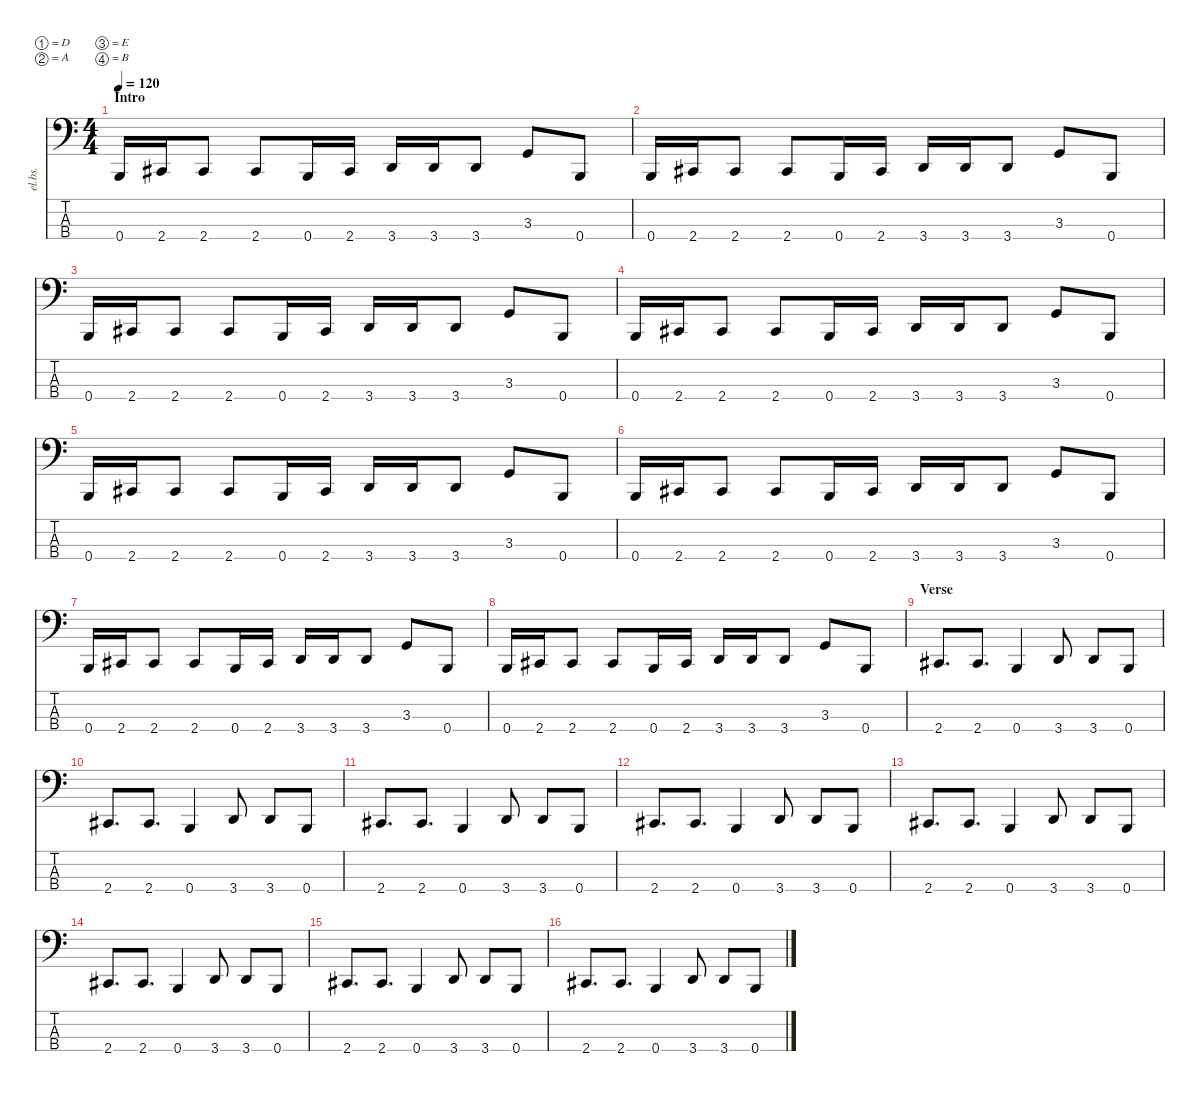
\defaultSystemsLayout 4
\hideDynamics
\bracketExtendMode nobrackets
\track ("Electric Bass - Michal" "el.bs.") {instrument electricbassfinger}
\staff {score tabs}
\tuning (D2 A1 E1 B0)
\ts (4 4)
\section ("" "Intro")
\tempo 120
\clef f4
\ks c
0.4.16{dy ff instrument electricbassfinger beam Up} 2.4{acc #}.16{beam Up} 2.4{acc #}.8{beam Up} 2.4{acc #}.8{beam Up} 0.4.16{beam Up} 2.4{acc #}.16{beam Up} 3.4.16{beam Up} 3.4.16{beam Up} 3.4.8{beam Up} 3.3.8{beam Up} 0.4.8{beam Up} |
0.4.16{beam Up} 2.4{acc #}.16{beam Up} 2.4{acc #}.8{beam Up} 2.4{acc #}.8{beam Up} 0.4.16{beam Up} 2.4{acc #}.16{beam Up} 3.4.16{beam Up} 3.4.16{beam Up} 3.4.8{beam Up} 3.3.8{beam Up} 0.4.8{beam Up} |
0.4.16{beam Up} 2.4{acc #}.16{beam Up} 2.4{acc #}.8{beam Up} 2.4{acc #}.8{beam Up} 0.4.16{beam Up} 2.4{acc #}.16{beam Up} 3.4.16{beam Up} 3.4.16{beam Up} 3.4.8{beam Up} 3.3.8{beam Up} 0.4.8{beam Up} |
0.4.16{beam Up} 2.4{acc #}.16{beam Up} 2.4{acc #}.8{beam Up} 2.4{acc #}.8{beam Up} 0.4.16{beam Up} 2.4{acc #}.16{beam Up} 3.4.16{beam Up} 3.4.16{beam Up} 3.4.8{beam Up} 3.3.8{beam Up} 0.4.8{beam Up} |
0.4.16{beam Up} 2.4{acc #}.16{beam Up} 2.4{acc #}.8{beam Up} 2.4{acc #}.8{beam Up} 0.4.16{beam Up} 2.4{acc #}.16{beam Up} 3.4.16{beam Up} 3.4.16{beam Up} 3.4.8{beam Up} 3.3.8{beam Up} 0.4.8{beam Up} |
0.4.16{beam Up} 2.4{acc #}.16{beam Up} 2.4{acc #}.8{beam Up} 2.4{acc #}.8{beam Up} 0.4.16{beam Up} 2.4{acc #}.16{beam Up} 3.4.16{beam Up} 3.4.16{beam Up} 3.4.8{beam Up} 3.3.8{beam Up} 0.4.8{beam Up} |
0.4.16{beam Up} 2.4{acc #}.16{beam Up} 2.4{acc #}.8{beam Up} 2.4{acc #}.8{beam Up} 0.4.16{beam Up} 2.4{acc #}.16{beam Up} 3.4.16{beam Up} 3.4.16{beam Up} 3.4.8{beam Up} 3.3.8{beam Up} 0.4.8{beam Up} |
0.4.16{beam Up} 2.4{acc #}.16{beam Up} 2.4{acc #}.8{beam Up} 2.4{acc #}.8{beam Up} 0.4.16{beam Up} 2.4{acc #}.16{beam Up} 3.4.16{beam Up} 3.4.16{beam Up} 3.4.8{beam Up} 3.3.8{beam Up} 0.4.8{beam Up} |
\section ("" "Verse")
2.4{acc #}.8{d beam Up} 2.4{acc #}.8{d beam Up} 0.4.4{beam Up} 3.4.8{beam Up} 3.4.8{beam Up} 0.4.8{beam Up} |
2.4{acc #}.8{d beam Up} 2.4{acc #}.8{d beam Up} 0.4.4{beam Up} 3.4.8{beam Up} 3.4.8{beam Up} 0.4.8{beam Up} |
2.4{acc #}.8{d beam Up} 2.4{acc #}.8{d beam Up} 0.4.4{beam Up} 3.4.8{beam Up} 3.4.8{beam Up} 0.4.8{beam Up} |
2.4{acc #}.8{d beam Up} 2.4{acc #}.8{d beam Up} 0.4.4{beam Up} 3.4.8{beam Up} 3.4.8{beam Up} 0.4.8{beam Up} |
2.4{acc #}.8{d beam Up} 2.4{acc #}.8{d beam Up} 0.4.4{beam Up} 3.4.8{beam Up} 3.4.8{beam Up} 0.4.8{beam Up} |
2.4{acc #}.8{d beam Up} 2.4{acc #}.8{d beam Up} 0.4.4{beam Up} 3.4.8{beam Up} 3.4.8{beam Up} 0.4.8{beam Up} |
2.4{acc #}.8{d beam Up} 2.4{acc #}.8{d beam Up} 0.4.4{beam Up} 3.4.8{beam Up} 3.4.8{beam Up} 0.4.8{beam Up} |
2.4{acc #}.8{d beam Up} 2.4{acc #}.8{d beam Up} 0.4.4{beam Up} 3.4.8{beam Up} 3.4.8{beam Up} 0.4.8{beam Up}
